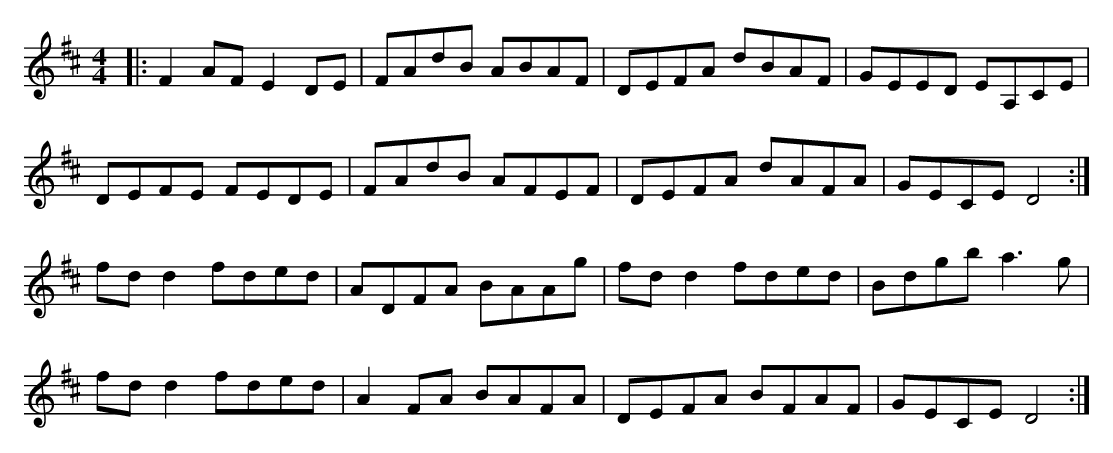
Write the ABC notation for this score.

X:1
M:4/4
K:D
|:F2 AF E2 DE|FAdB ABAF|DEFA dBAF|GEED EA,CE|
DEFE FEDE|FAdB AFEF|DEFA dAFA|GECE D4:|
fd d2 fded|ADFA BAAg|fd d2 fded|Bdgb a3 g|
fd d2 fded|A2 FA BAFA|DEFA BFAF|GECE D4:|
